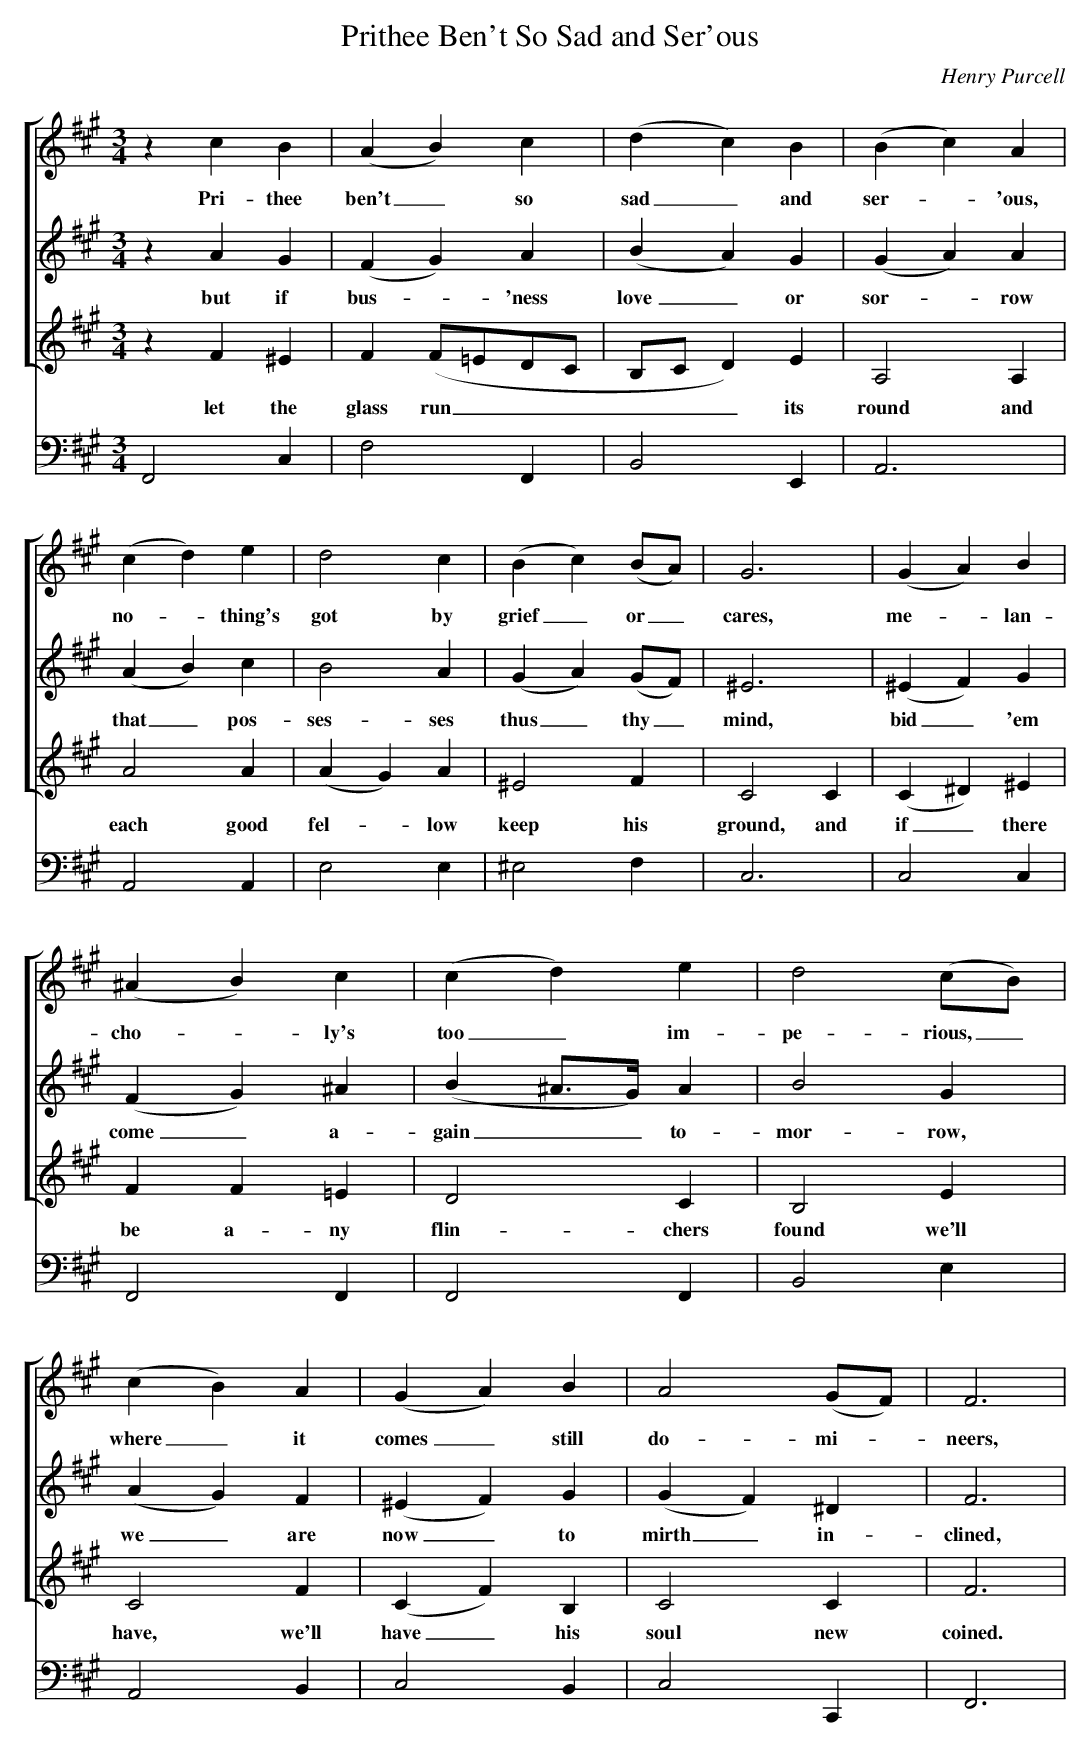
X:1
T:Prithee Ben't So Sad and Ser'ous
C:Henry Purcell
M:3/4
L:1/4
K:F#m
V:1
zcB|(AB)c|(dc)B|(Bc)A|(cd)e|d2c|(Bc)(B/A/)|G3|
w:Pri-thee ben't_ so sad_ and ser--'ous, no--thing's got by grief_ or_ cares,
(GA)B|(^AB)c|(cd)e|d2(c/B/)|(cB)A|(GA)B|A2(G/F/)|F3|
w:me--lan-cho--ly's too_ im-pe-rious,_ where_ it comes_ still do-mi--neers,
V:2
zAG|(FG)A|(BA)G|(GA)A|(AB)c|B2A|(GA)(G/F/)|^E3|
w:but if bus--'ness love_ or sor--row that_ pos-ses-ses thus_ thy_ mind,
(^EF)G|(FG)^A|(B^A/>G/)A|B2G|(AG)F|(^EF)G|(GF)^D|F3|
w:bid_ 'em come_ a-gain__ to-mor-row, we_ are now_ to mirth_ in-clined,
V:3
zF^E|F(F/=E/D/C/|B,/C/D)E|A,2A,|A2A|(AG)A|^E2F|C2C|
w:let the glass run______ its round and each good fel--low keep his ground, and
(C^D)^E|FF=E|D2C|B,2E|C2F|(CF)B,|C2C|F3|
w:if_ there be a-ny flin-chers found we'll have, we'll have_ his soul new coined.
V:4 clef=bass octave=-2
F2c|f2F|B2E|A3|A2A|e2e|^e2f|c3|
c2c|F2F|F2F|B2e|A2B|c2B|c2C|F3|
